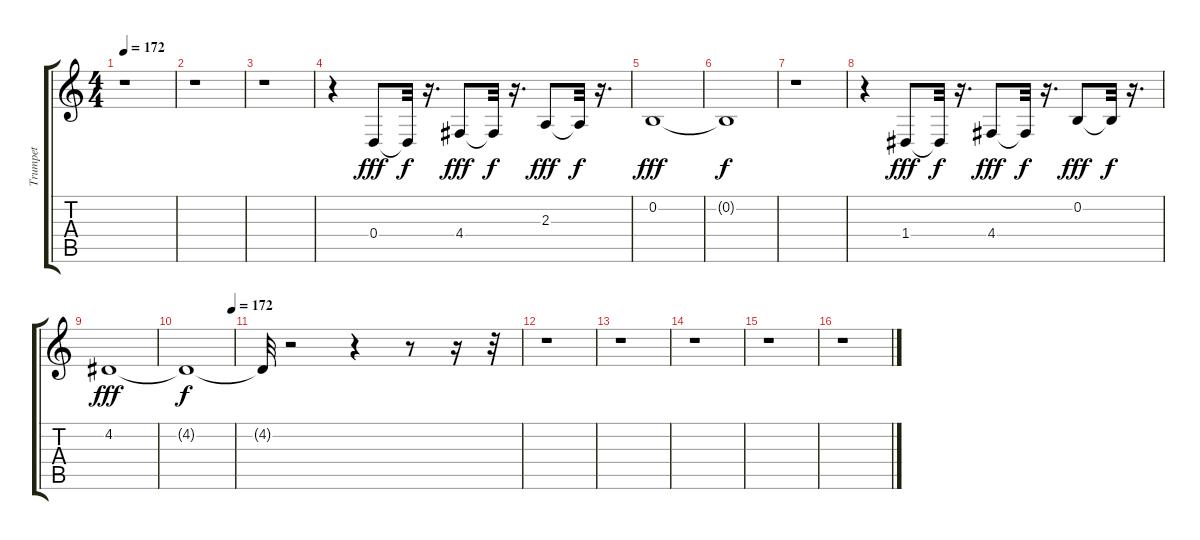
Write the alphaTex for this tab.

\track ("Trumpet" "Trumpet") {instrument trumpet}
\staff {score tabs}
\tuning (E4 B3 G3 D3 A2 E2) {hide}
\ts (4 4)
\tempo 172
\clef g2
\ks c
r.1{dy fff} |
r.1 |
r.1 |
r.4 0.4.8 0.4{t}.32{dy f} r.16{d} 4.4.8{dy fff} 4.4{t}.32{dy f} r.16{d} 2.3.8{dy fff} 2.3{t}.32{dy f} r.16{d} |
0.2.1{dy fff} |
0.2{t}.1{dy f} |
r.1 |
r.4 1.4.8{dy fff} 1.4{t}.32{dy f} r.16{d} 4.4.8{dy fff} 4.4{t}.32{dy f} r.16{d} 0.2.8{dy fff} 0.2{t}.32{dy f} r.16{d} |
4.2.1{dy fff} |
\tempo (172 0.96875)
4.2{t}.1{dy f} |
4.2{t}.32 r.2 r.4 r.8 r.16 r.32 |
r.1 |
r.1 |
r.1 |
r.1 |
r.1
